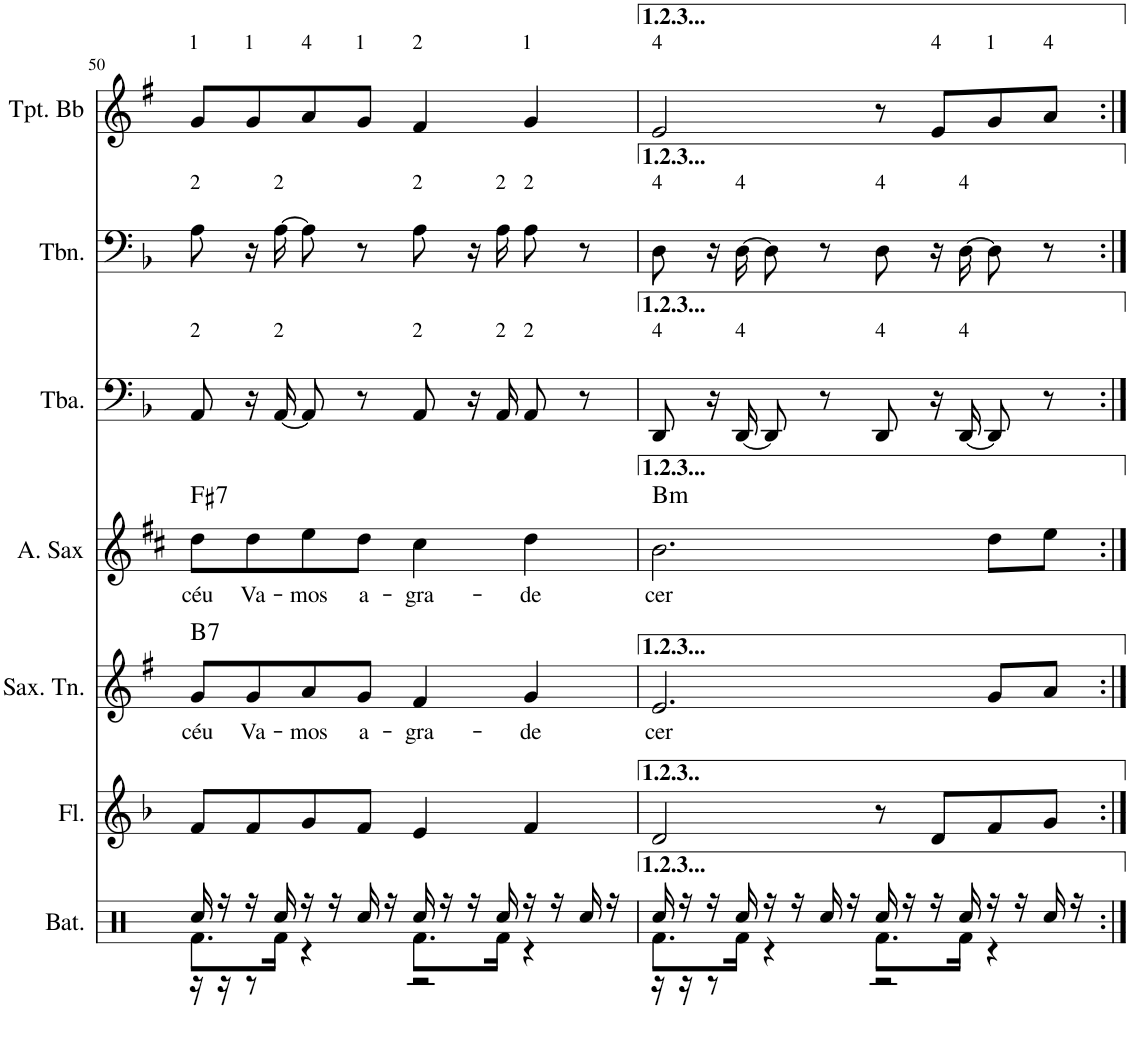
**kern	**kern	**kern	**text	**harte	**kern	**text	**harte	**kern	**kern	**kern
*part7	*part6	*part5	*part5	*part5	*part4	*part4	*part4	*part3	*part2	*part1
*staff7	*staff6	*staff5	*staff5	*	*staff4	*staff4	*	*staff3	*staff2	*staff1
*I"Bateria	*I"Flauta Transversal	*I"Saxofone Tenor	*	*	*I"Saxofone Alto	*	*	*I"Tuba	*I"Trombone	*I"Trompete Bb
*I'Bat.	*I'Fl.	*I'Sax. Tn.	*	*	*	*	*	*I'Tba.	*I'Tbn.	*I'Tpt. Bb
!!LO:PB:g=z
*clefX	*clefG2	*clefG2	*	*	*clefG2	*	*	*clefF4	*clefF4	*clefG2
*	*	*Trd8c14	*	*	*Trd5c9	*	*	*	*	*Trd1c2
*k[]	*k[b-]	*k[f#]	*	*	*k[f#c#]	*	*	*k[b-]	*k[b-]	*k[f#]
*M4/4	*M4/4	*M4/4	*	*	*M4/4	*	*	*M4/4	*M4/4	*M4/4
=50	=50	=50	=50	=50	=50	=50	=50	=50	=50	=50
*^	*	*	*	*	*	*	*	*	*	*
*	*^	*	*	*	*	*	*	*	*	*	*
!	!	!	!	!	!	!	!	!	!	!	!	!LO:TX:a:t=1
!	!	!	!	!	!	!	!	!	!	!	!LO:TX:a:t=2	!
!	!	!	!	!	!	!	!	!	!	!LO:TX:a:t=2	!	!
!	!	!	!	!	!LO:LY:b	!LO:H:kt=7	!	!LO:LY:b	!LO:H:kt=7	!	!	!
16Rcc/	8.Rf\L	16r	8f/L	8g/L	céu	B:7	8dd\L	céu	F#:7	8AA/	8A\	8g/L
16r	.	16r	.	.	.	.	.	.	.	.	.	.
!	!	!	!	!	!	!	!	!	!	!	!	!LO:TX:a:t=1
!	!	!	!	!	!LO:LY:b	!	!	!LO:LY:b	!	!	!	!
16r	.	8r	8f/	8g/	Va-	.	8dd\	Va-	.	16r	16r	8g/
!	!	!	!	!	!	!	!	!	!	!	!LO:TX:a:t=2	!
!	!	!	!	!	!	!	!	!	!	!LO:TX:a:t=2	!	!
16Rcc/	16Rf\Jk	.	.	.	.	.	.	.	.	[16AA/	[16A\	.
!	!	!	!	!	!	!	!	!	!	!	!	!LO:TX:a:t=4
!	!	!	!	!	!LO:LY:b	!	!	!LO:LY:b	!	!	!	!
16r	4r	4ryy	8g/	8a/	-mos	.	8ee\	-mos	.	8AA/]	8A\]	8a/
16r	.	.	.	.	.	.	.	.	.	.	.	.
!	!	!	!	!	!	!	!	!	!	!	!	!LO:TX:a:t=1
!	!	!	!	!	!LO:LY:b	!	!	!LO:LY:b	!	!	!	!
16Rcc/	.	.	8f/J	8g/J	a-	.	8dd\J	a-	.	8r	8r	8g/J
16r	.	.	.	.	.	.	.	.	.	.	.	.
!	!	!	!	!	!	!	!	!	!	!	!	!LO:TX:a:t=2
!	!	!	!	!	!	!	!	!	!	!	!LO:TX:a:t=2	!
!	!	!	!	!	!	!	!	!	!	!LO:TX:a:t=2	!	!
!	!	!	!	!	!LO:LY:b	!	!	!LO:LY:b	!	!	!	!
16Rcc/	8.Rf\L	2r	4e/	4f#/	-gra-	.	4cc#\	-gra-	.	8AA/	8A\	4f#/
16r	.	.	.	.	.	.	.	.	.	.	.	.
16r	.	.	.	.	.	.	.	.	.	16r	16r	.
!	!	!	!	!	!	!	!	!	!	!	!LO:TX:a:t=2	!
!	!	!	!	!	!	!	!	!	!	!LO:TX:a:t=2	!	!
16Rcc/	16Rf\Jk	.	.	.	.	.	.	.	.	16AA/	16A\	.
!	!	!	!	!	!	!	!	!	!	!	!	!LO:TX:a:t=1
!	!	!	!	!	!	!	!	!	!	!	!LO:TX:a:t=2	!
!	!	!	!	!	!	!	!	!	!	!LO:TX:a:t=2	!	!
!	!	!	!	!	!LO:LY:b	!	!	!LO:LY:b	!	!	!	!
16r	4r	.	4f/	4g/	-de	.	4dd\	-de	.	8AA/	8A\	4g/
16r	.	.	.	.	.	.	.	.	.	.	.	.
16Rcc/	.	.	.	.	.	.	.	.	.	8r	8r	.
16r	.	.	.	.	.	.	.	.	.	.	.	.
=51	=51	=51	=51	=51	=51	=51	=51	=51	=51	=51	=51	=51
!	!	!	!	!	!	!	!	!	!	!	!	!LO:TX:a:t=4
!	!	!	!	!	!	!	!	!	!	!	!LO:TX:a:t=4	!
!	!	!	!	!	!	!	!	!	!	!LO:TX:a:t=4	!	!
!	!	!	!	!	!LO:LY:b	!	!	!LO:LY:b	!LO:H:kt=m	!	!	!
16Rcc/	8.Rf\L	16r	2d/	2.e/	cer	.	2.b\	cer	B:min	8DD/	8D\	2e/
16r	.	16r	.	.	.	.	.	.	.	.	.	.
16r	.	8r	.	.	.	.	.	.	.	16r	16r	.
!	!	!	!	!	!	!	!	!	!	!	!LO:TX:a:t=4	!
!	!	!	!	!	!	!	!	!	!	!LO:TX:a:t=4	!	!
16Rcc/	16Rf\Jk	.	.	.	.	.	.	.	.	[16DD/	[16D\	.
16r	4r	4ryy	.	.	.	.	.	.	.	8DD/]	8D\]	.
16r	.	.	.	.	.	.	.	.	.	.	.	.
16Rcc/	.	.	.	.	.	.	.	.	.	8r	8r	.
16r	.	.	.	.	.	.	.	.	.	.	.	.
!	!	!	!	!	!	!	!	!	!	!	!LO:TX:a:t=4	!
!	!	!	!	!	!	!	!	!	!	!LO:TX:a:t=4	!	!
16Rcc/	8.Rf\L	2r	8r	.	.	.	.	.	.	8DD/	8D\	8r
16r	.	.	.	.	.	.	.	.	.	.	.	.
!	!	!	!	!	!	!	!	!	!	!	!	!LO:TX:a:t=4
16r	.	.	8d/L	.	.	.	.	.	.	16r	16r	8e/L
!	!	!	!	!	!	!	!	!	!	!	!LO:TX:a:t=4	!
!	!	!	!	!	!	!	!	!	!	!LO:TX:a:t=4	!	!
16Rcc/	16Rf\Jk	.	.	.	.	.	.	.	.	[16DD/	[16D\	.
!	!	!	!	!	!	!	!	!	!	!	!	!LO:TX:a:t=1
16r	4r	.	8f/	8g/L	.	.	8dd\L	.	.	8DD/]	8D\]	8g/
16r	.	.	.	.	.	.	.	.	.	.	.	.
!	!	!	!	!	!	!	!	!	!	!	!	!LO:TX:a:t=4
16Rcc/	.	.	8g/J	8a/J	.	.	8ee\J	.	.	8r	8r	8a/J
16r	.	.	.	.	.	.	.	.	.	.	.	.
*v	*v	*v	*	*	*	*	*	*	*	*	*	*
=:|!	=:|!	=:|!	=:|!	=:|!	=:|!	=:|!	=:|!	=:|!	=:|!	=:|!
*-	*-	*-	*-	*-	*-	*-	*-	*-	*-	*-
